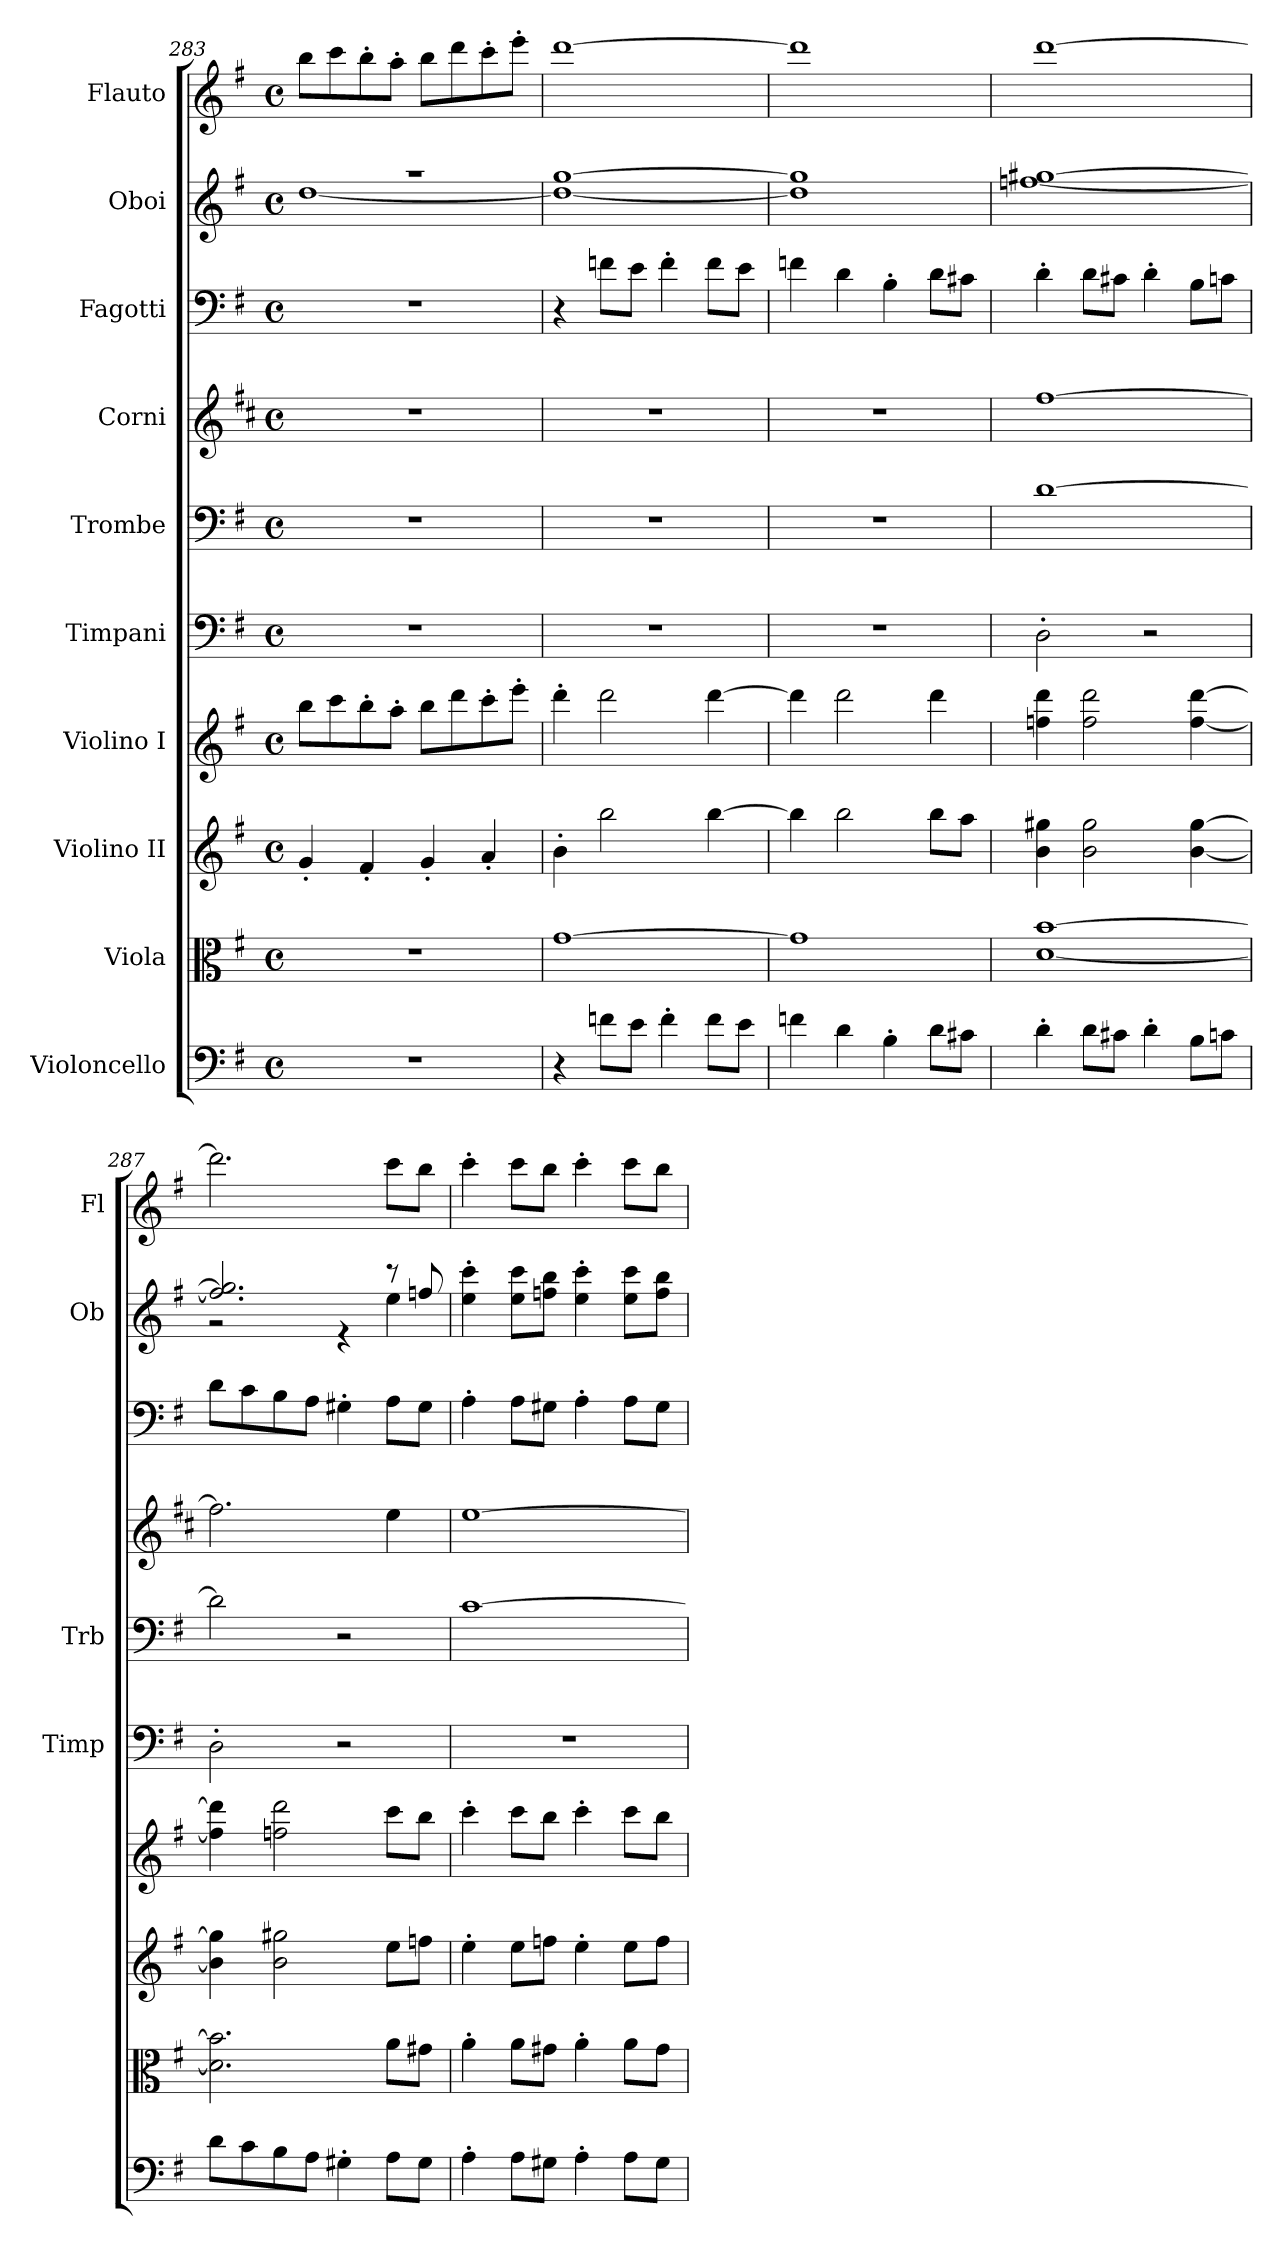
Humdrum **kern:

**kern	**kern	**kern	**kern	**kern	**kern	**kern	**kern	**kern	**kern
*part10	*part9	*part8	*part7	*part6	*part5	*part4	*part3	*part2	*part1
*staff10	*staff9	*staff8	*staff7	*staff6	*staff5	*staff4	*staff3	*staff2	*staff1
*I"Violoncello	*I"Viola	*I"Violino II	*I"Violino I	*I"Timpani	*I"Trombe	*I"Corni	*I"Fagotti	*I"Oboi	*I"Flauto
*	*	*	*	*I'Timp	*I'Trb	*	*	*I'Ob	*I'Fl
*clefF4	*clefC3	*clefG2	*clefG2	*clefF4	*clefF4	*clefG2	*clefF4	*clefG2	*clefG2
*	*	*	*	*	*	*ITrd4c7	*	*	*
*k[f#]	*k[f#]	*k[f#]	*k[f#]	*k[f#]	*k[f#]	*k[f#]	*k[f#]	*k[f#]	*k[f#]
*M4/4	*M4/4	*M4/4	*M4/4	*M4/4	*M4/4	*M4/4	*M4/4	*M4/4	*M4/4
*met(c)	*met(c)	*met(c)	*met(c)	*met(c)	*met(c)	*met(c)	*met(c)	*met(c)	*met(c)
=283	=283	=283	=283	=283	=283	=283	=283	=283	=283
*	*	*	*	*	*	*	*	*^	*
1r	1r	4g'/	8bb\L	1r	1r	1r	1r	1r	[1dd	8bb\L
.	.	.	8ccc\	.	.	.	.	.	.	8ccc\
.	.	4f#'/	8bb'\	.	.	.	.	.	.	8bb'\
.	.	.	8aa'\J	.	.	.	.	.	.	8aa'\J
.	.	4g'/	8bb\L	.	.	.	.	.	.	8bb\L
.	.	.	8ddd\	.	.	.	.	.	.	8ddd\
.	.	4a'/	8ccc'\	.	.	.	.	.	.	8ccc'\
.	.	.	8eee'\J	.	.	.	.	.	.	8eee'\J
=284	=284	=284	=284	=284	=284	=284	=284	=284	=284	=284
4r	[1g	4b'\	4ddd'\	1r	1r	1r	4r	[1gg	1dd_	[1ddd
8fn\L	.	2bb\	2ddd\	.	.	.	8fn\L	.	.	.
8e\J	.	.	.	.	.	.	8e\J	.	.	.
4f'\	.	.	.	.	.	.	4f'\	.	.	.
8f\L	.	[4bb\	[4ddd\	.	.	.	8f\L	.	.	.
8e\J	.	.	.	.	.	.	8e\J	.	.	.
=285	=285	=285	=285	=285	=285	=285	=285	=285	=285	=285
4fn\	1g]	4bb\]	4ddd\]	1r	1r	1r	4fn\	1gg]	1dd]	1ddd]
4d\	.	2bb\	2ddd\	.	.	.	4d\	.	.	.
4B'\	.	.	.	.	.	.	4B'\	.	.	.
8d\L	.	8bb\L	4ddd\	.	.	.	8d\L	.	.	.
8c#X\J	.	8aa\J	.	.	.	.	8c#X\J	.	.	.
*	*	*	*	*	*	*	*	*v	*v	*
!!LO:PB:g=z
=286	=286	=286	=286	=286	=286	=286	=286	=286	=286
4d'\	[1d [1b	4b\ 4gg#X\	4ffn\ 4ddd\	2D'\	[1d	[1b	4d'\	[1ffn [1gg#X	[1ddd
8d\L	.	2b\ 2gg#\	2ff\ 2ddd\	.	.	.	8d\L	.	.
8c#X\J	.	.	.	.	.	.	8c#X\J	.	.
4d'\	.	.	.	2r	.	.	4d'\	.	.
8B\L	.	[4b\ [4gg#\	[4ff\ [4ddd\	.	.	.	8B\L	.	.
8cn\J	.	.	.	.	.	.	8cn\J	.	.
=287	=287	=287	=287	=287	=287	=287	=287	=287	=287
*	*	*	*	*	*	*	*	*^	*
8d\L	2.d\] 2.b\]	4b\] 4gg#\]	4ff\] 4ddd\]	2D'\	2d\]	2.b\]	8d\L	2.ff/] 2.gg#/]	2r	2.ddd\]
8c\	.	.	.	.	.	.	8c\	.	.	.
8B\	.	2b\ 2gg#X\	2ffn\ 2ddd\	.	.	.	8B\	.	.	.
8A\J	.	.	.	.	.	.	8A\J	.	.	.
4G#X'\	.	.	.	2r	2r	.	4G#X'\	.	4r	.
8A\L	8a\L	8ee\L	8ccc\L	.	.	4a\	8A\L	8r	4ee\	8ccc\L
8G#\J	8g#X\J	8ffn\J	8bb\J	.	.	.	8G#\J	8ffn/	.	8bb\J
*	*	*	*	*	*	*	*	*v	*v	*
=288	=288	=288	=288	=288	=288	=288	=288	=288	=288
4A'\	4a'\	4ee'\	4ccc'\	1r	[1c	[1a	4A'\	4ee\' 4ccc\'	4ccc'\
8A\L	8a\L	8ee\L	8ccc\L	.	.	.	8A\L	8ee\ 8ccc\L	8ccc\L
8G#X\J	8g#X\J	8ffn\J	8bb\J	.	.	.	8G#X\J	8ffn\ 8bb\J	8bb\J
4A'\	4a'\	4ee'\	4ccc'\	.	.	.	4A'\	4ee\' 4ccc\'	4ccc'\
8A\L	8a\L	8ee\L	8ccc\L	.	.	.	8A\L	8ee\ 8ccc\L	8ccc\L
8G#\J	8g#\J	8ff\J	8bb\J	.	.	.	8G#\J	8ff\ 8bb\J	8bb\J
=	=	=	=	=	=	=	=	=	=
*-	*-	*-	*-	*-	*-	*-	*-	*-	*-
